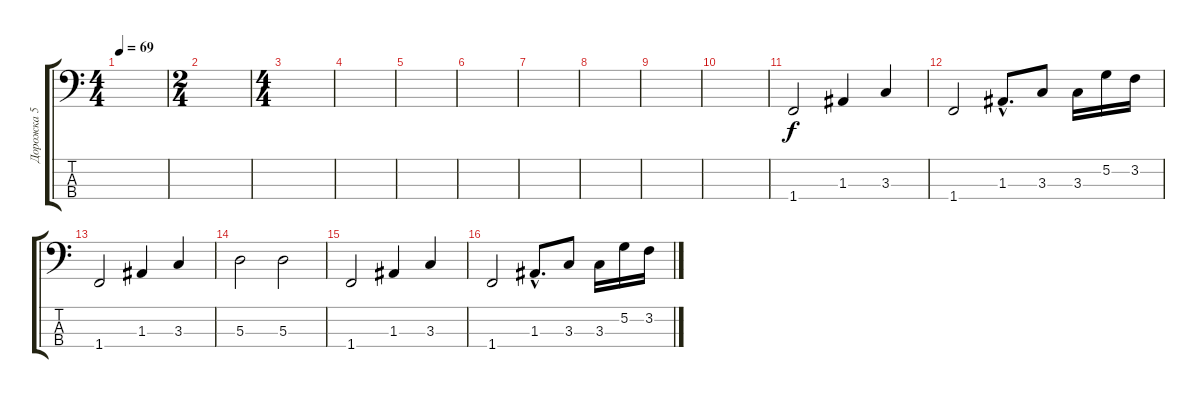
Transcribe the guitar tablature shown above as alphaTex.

\track ("Дорожка 5" "Дорожка 5") {instrument acousticbass}
\staff {score tabs}
\tuning (G2 D2 A1 E1) {hide}
\ts (4 4)
\tempo 69
\clef f4
\ks c
|
\ts (2 4)
|
\ts (4 4)
|
|
|
|
|
|
|
|
1.4.2 1.3.4 3.3.4 |
1.4.2 1.3{hac}.8{d} 3.3.8 3.3.16 5.2.16 3.2.16 |
1.4.2 1.3.4 3.3.4 |
5.3.2 5.3.2 |
1.4.2 1.3.4 3.3.4 |
1.4.2 1.3{hac}.8{d} 3.3.8 3.3.16 5.2.16 3.2.16
